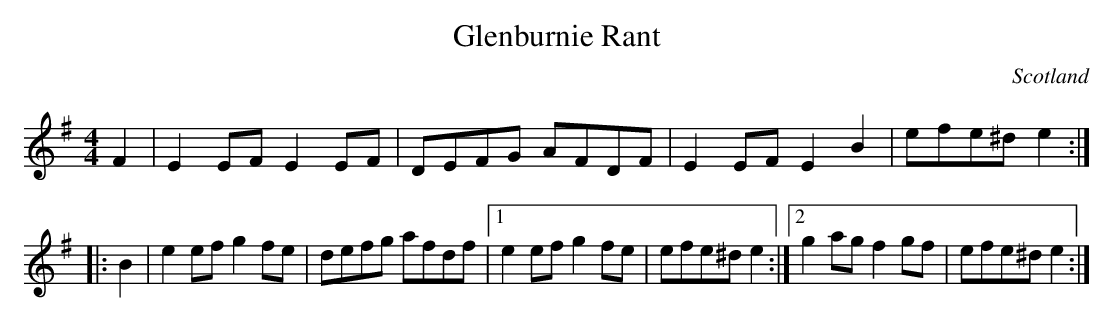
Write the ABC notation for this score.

X:1
T:Glenburnie Rant
M:4/4
O:Scotland
K:E minor
F2 |\
E2EF E2EF | DEFG AFDF | E2EF E2B2 | efe^d e2 :|
|: B2 |\
e2ef g2fe | defg afdf \
|1 e2ef g2fe | efe^d e2 :|2 \
g2ag f2gf | efe^d e2 :|
